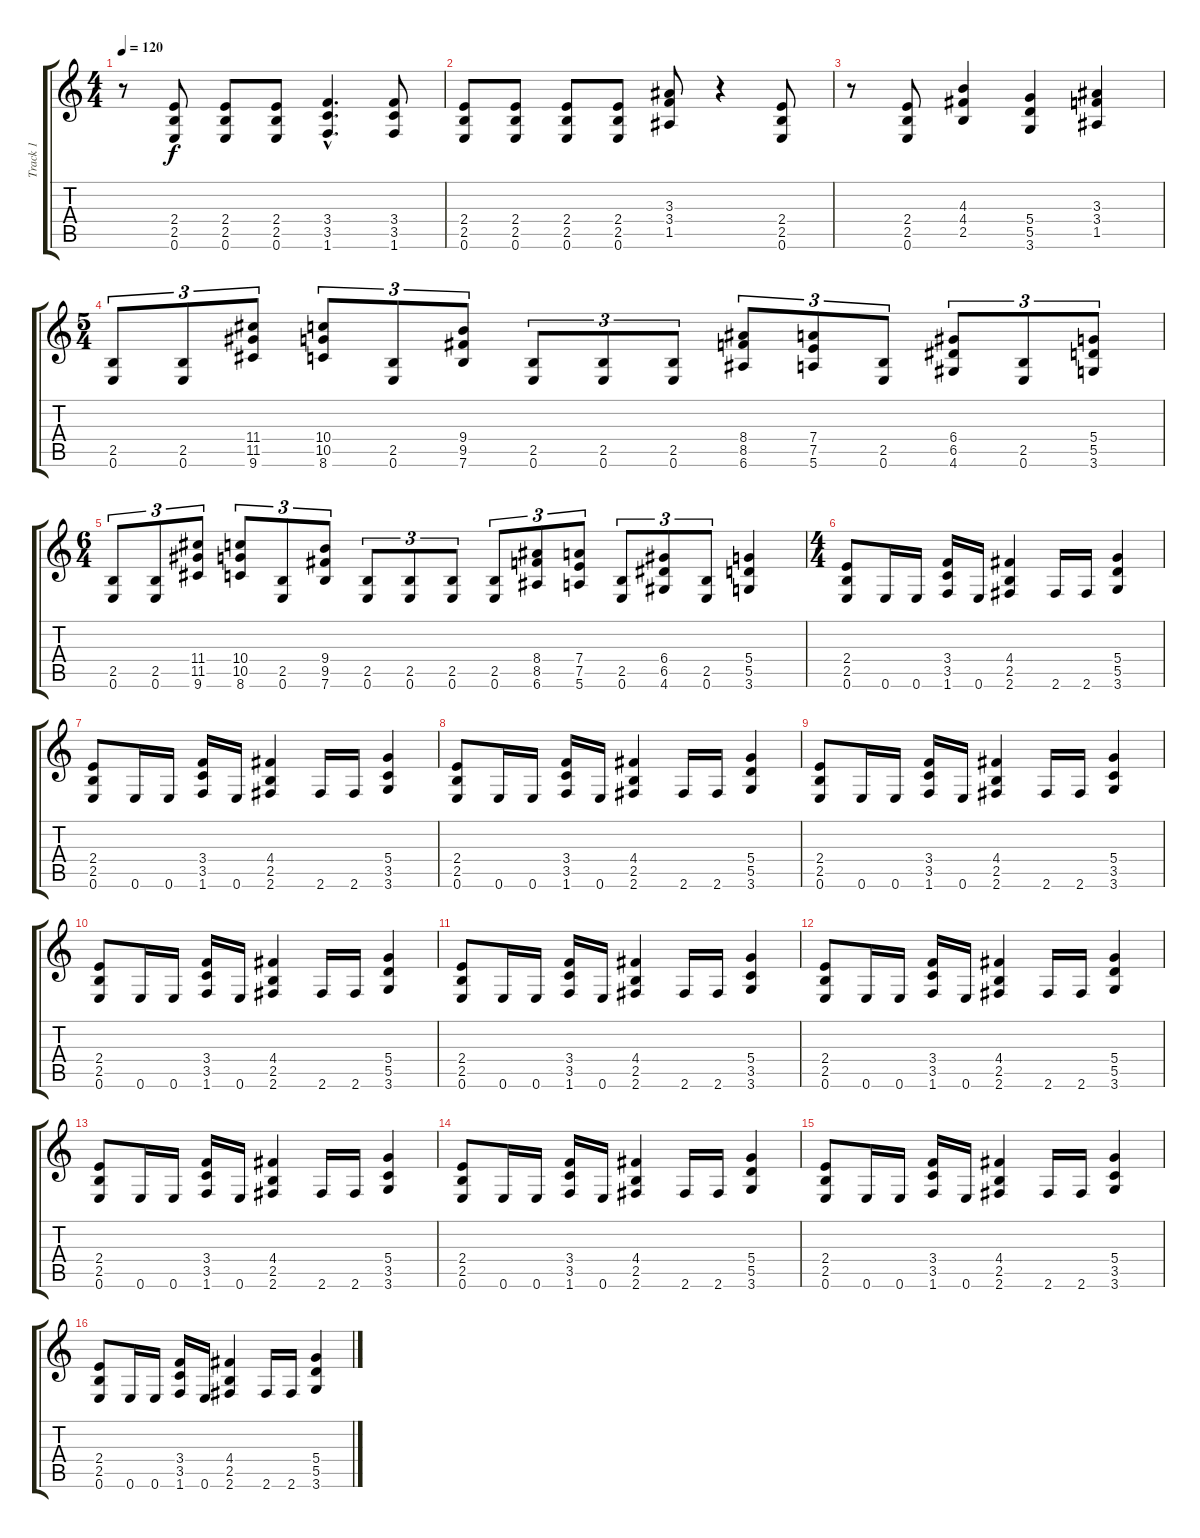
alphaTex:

\track ("Track 1" "Track 1") {instrument acousticguitarsteel}
\staff {score tabs}
\tuning (E4 B3 G3 D3 A2 E2) {hide}
\ts (4 4)
\tempo 120
\clef g2
\ks c
r.8{dy f} (2.4 2.5 0.6).8 (2.4 2.5 0.6).8 (2.4 2.5 0.6).8 (3.4{hac} 3.5{hac} 1.6{hac}).4{d} (3.4 3.5 1.6).8 |
(2.4 2.5 0.6).8{instrument distortionguitar} (2.4 2.5 0.6).8 (2.4 2.5 0.6).8 (2.4 2.5 0.6).8 (3.3 3.4 1.5).8 r.4 (2.4 2.5 0.6).8 |
r.8 (2.4 2.5 0.6).8 (4.3 4.4 2.5).4 (5.4 5.5 3.6).4 (3.3 3.4 1.5).4 |
\ts (5 4)
(2.5 0.6).8{tu (3 2) instrument distortionguitar} (2.5 0.6).8{tu (3 2)} (11.4 11.5 9.6).8{tu (3 2)} (10.4 10.5 8.6).8{tu (3 2)} (2.5 0.6).8{tu (3 2)} (9.4 9.5 7.6).8{tu (3 2)} (2.5 0.6).8{tu (3 2)} (2.5 0.6).8{tu (3 2)} (2.5 0.6).8{tu (3 2)} (8.4 8.5 6.6).8{tu (3 2)} (7.4 7.5 5.6).8{tu (3 2)} (2.5 0.6).8{tu (3 2)} (6.4 6.5 4.6).8{tu (3 2)} (2.5 0.6).8{tu (3 2)} (5.4 5.5 3.6).8{tu (3 2)} |
\ts (6 4)
(2.5 0.6).8{tu (3 2) instrument distortionguitar} (2.5 0.6).8{tu (3 2)} (11.4 11.5 9.6).8{tu (3 2)} (10.4 10.5 8.6).8{tu (3 2)} (2.5 0.6).8{tu (3 2)} (9.4 9.5 7.6).8{tu (3 2)} (2.5 0.6).8{tu (3 2)} (2.5 0.6).8{tu (3 2)} (2.5 0.6).8{tu (3 2)} (2.5 0.6).8{tu (3 2)} (8.4 8.5 6.6).8{tu (3 2)} (7.4 7.5 5.6).8{tu (3 2)} (2.5 0.6).8{tu (3 2)} (6.4 6.5 4.6).8{tu (3 2)} (2.5 0.6).8{tu (3 2)} (5.4 5.5 3.6).4 |
\ts (4 4)
(2.4 2.5 0.6).8{instrument distortionguitar} 0.6.16 0.6.16 (3.4 3.5 1.6).16 0.6.16 (4.4 2.5 2.6).4 2.6.16 2.6.16 (5.4 5.5 3.6).4 |
(2.4 2.5 0.6).8{instrument distortionguitar} 0.6.16 0.6.16 (3.4 3.5 1.6).16 0.6.16 (4.4 2.5 2.6).4 2.6.16 2.6.16 (5.4 3.5 3.6).4 |
(2.4 2.5 0.6).8{instrument distortionguitar} 0.6.16 0.6.16 (3.4 3.5 1.6).16 0.6.16 (4.4 2.5 2.6).4 2.6.16 2.6.16 (5.4 5.5 3.6).4 |
(2.4 2.5 0.6).8{instrument distortionguitar} 0.6.16 0.6.16 (3.4 3.5 1.6).16 0.6.16 (4.4 2.5 2.6).4 2.6.16 2.6.16 (5.4 3.5 3.6).4 |
(2.4 2.5 0.6).8{instrument distortionguitar} 0.6.16 0.6.16 (3.4 3.5 1.6).16 0.6.16 (4.4 2.5 2.6).4 2.6.16 2.6.16 (5.4 5.5 3.6).4 |
(2.4 2.5 0.6).8{instrument distortionguitar} 0.6.16 0.6.16 (3.4 3.5 1.6).16 0.6.16 (4.4 2.5 2.6).4 2.6.16 2.6.16 (5.4 3.5 3.6).4 |
(2.4 2.5 0.6).8{instrument distortionguitar} 0.6.16 0.6.16 (3.4 3.5 1.6).16 0.6.16 (4.4 2.5 2.6).4 2.6.16 2.6.16 (5.4 5.5 3.6).4 |
(2.4 2.5 0.6).8{instrument distortionguitar} 0.6.16 0.6.16 (3.4 3.5 1.6).16 0.6.16 (4.4 2.5 2.6).4 2.6.16 2.6.16 (5.4 3.5 3.6).4 |
(2.4 2.5 0.6).8{instrument distortionguitar} 0.6.16 0.6.16 (3.4 3.5 1.6).16 0.6.16 (4.4 2.5 2.6).4 2.6.16 2.6.16 (5.4 5.5 3.6).4 |
(2.4 2.5 0.6).8{instrument distortionguitar} 0.6.16 0.6.16 (3.4 3.5 1.6).16 0.6.16 (4.4 2.5 2.6).4 2.6.16 2.6.16 (5.4 3.5 3.6).4 |
(2.4 2.5 0.6).8{instrument distortionguitar} 0.6.16 0.6.16 (3.4 3.5 1.6).16 0.6.16 (4.4 2.5 2.6).4 2.6.16 2.6.16 (5.4 5.5 3.6).4
